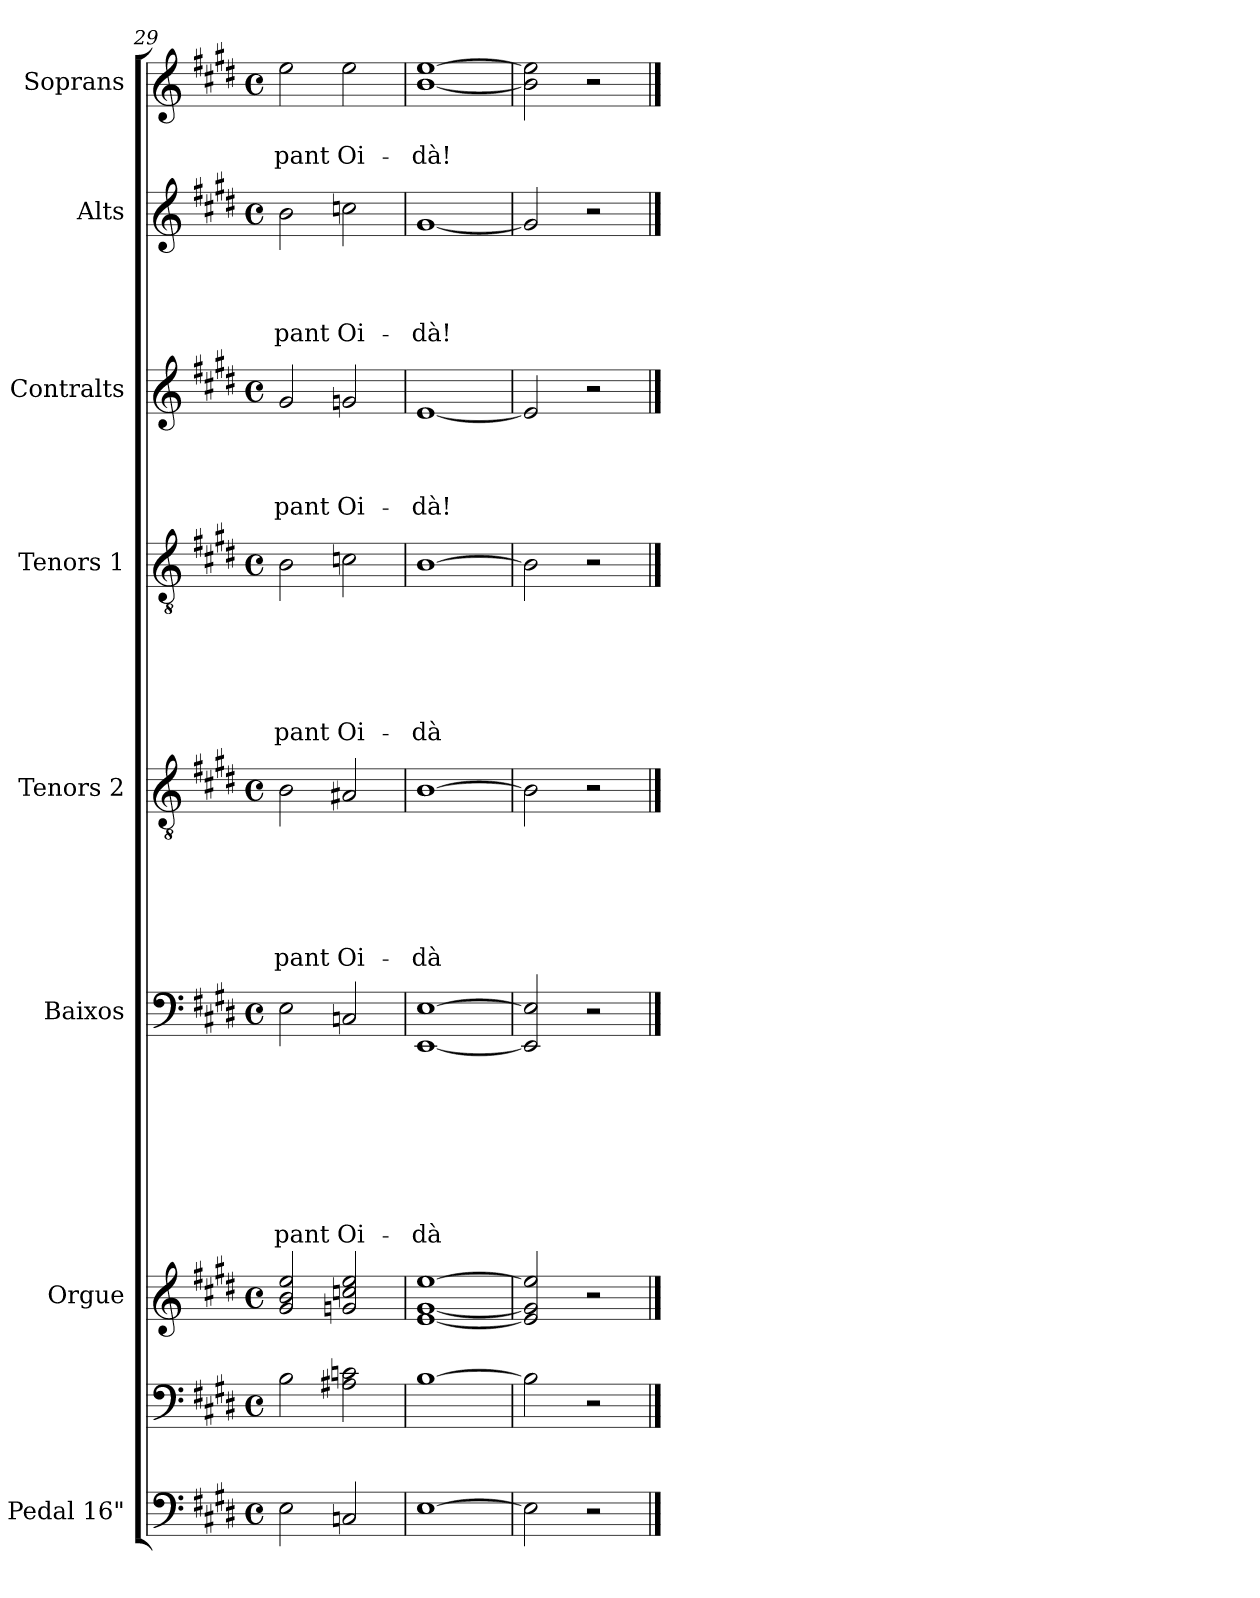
**kern	**kern	**kern	**kern	**text	**text	**text	**text	**text	**text	**text	**text	**kern	**text	**text	**text	**text	**text	**text	**kern	**text	**text	**text	**text	**text	**text	**kern	**text	**text	**text	**text	**kern	**text	**text	**text	**text	**kern	**text	**text
*part9	*part8	*part7	*part6	*part6	*part6	*part6	*part6	*part6	*part6	*part6	*part6	*part5	*part5	*part5	*part5	*part5	*part5	*part5	*part4	*part4	*part4	*part4	*part4	*part4	*part4	*part3	*part3	*part3	*part3	*part3	*part2	*part2	*part2	*part2	*part2	*part1	*part1	*part1
*staff9	*staff8	*staff7	*staff6	*staff6	*staff6	*staff6	*staff6	*staff6	*staff6	*staff6	*staff6	*staff5	*staff5	*staff5	*staff5	*staff5	*staff5	*staff5	*staff4	*staff4	*staff4	*staff4	*staff4	*staff4	*staff4	*staff3	*staff3	*staff3	*staff3	*staff3	*staff2	*staff2	*staff2	*staff2	*staff2	*staff1	*staff1	*staff1
*I"Pedal 16"	*	*I"Orgue	*I"Baixos	*	*	*	*	*	*	*	*	*I"Tenors 2	*	*	*	*	*	*	*I"Tenors 1	*	*	*	*	*	*	*I"Contralts	*	*	*	*	*I"Alts	*	*	*	*	*I"Soprans	*	*
*I'Ped 16"	*	*	*I'Baixos	*	*	*	*	*	*	*	*	*I'Tens 2	*	*	*	*	*	*	*I'Tens 1	*	*	*	*	*	*	*I'Contrls	*	*	*	*	*I'Alts	*	*	*	*	*I'Sopr	*	*
*clefF4	*clefF4	*clefG2	*clefF4	*	*	*	*	*	*	*	*	*clefGv2	*	*	*	*	*	*	*clefGv2	*	*	*	*	*	*	*clefG2	*	*	*	*	*clefG2	*	*	*	*	*clefG2	*	*
*k[f#c#g#d#]	*k[f#c#g#d#]	*k[f#c#g#d#]	*k[f#c#g#d#]	*	*	*	*	*	*	*	*	*k[f#c#g#d#]	*	*	*	*	*	*	*k[f#c#g#d#]	*	*	*	*	*	*	*k[f#c#g#d#]	*	*	*	*	*k[f#c#g#d#]	*	*	*	*	*k[f#c#g#d#]	*	*
*E:	*E:	*E:	*E:	*	*	*	*	*	*	*	*	*E:	*	*	*	*	*	*	*E:	*	*	*	*	*	*	*E:	*	*	*	*	*E:	*	*	*	*	*E:	*	*
*M4/4	*M4/4	*M4/4	*M4/4	*	*	*	*	*	*	*	*	*M4/4	*	*	*	*	*	*	*M4/4	*	*	*	*	*	*	*M4/4	*	*	*	*	*M4/4	*	*	*	*	*M4/4	*	*
*met(c)	*met(c)	*met(c)	*met(c)	*	*	*	*	*	*	*	*	*met(c)	*	*	*	*	*	*	*met(c)	*	*	*	*	*	*	*met(c)	*	*	*	*	*met(c)	*	*	*	*	*met(c)	*	*
=29	=29	=29	=29	=29	=29	=29	=29	=29	=29	=29	=29	=29	=29	=29	=29	=29	=29	=29	=29	=29	=29	=29	=29	=29	=29	=29	=29	=29	=29	=29	=29	=29	=29	=29	=29	=29	=29	=29
2E\	2B\	2g#/ 2b/ 2ee/	2E\	.	.	.	.	.	.	.	-pant	2B\	.	.	.	.	.	-pant	2B\	.	.	.	.	.	-pant	2g#/	.	.	.	-pant	2b\	.	.	.	-pant	2ee\	.	-pant
2Cn/	2A#X\ 2cn\	2gn/ 2ccn/ 2ee/	2Cn/	.	.	.	.	.	.	.	Oi-	2A#X/	.	.	.	.	.	Oi-	2cn\	.	.	.	.	.	Oi-	2gn/	.	.	.	Oi-	2ccn\	.	.	.	Oi-	2ee\	.	Oi-
=30	=30	=30	=30	=30	=30	=30	=30	=30	=30	=30	=30	=30	=30	=30	=30	=30	=30	=30	=30	=30	=30	=30	=30	=30	=30	=30	=30	=30	=30	=30	=30	=30	=30	=30	=30	=30	=30	=30
[1E	[1B	[1e [1g# [1ee	[1EE [1E	.	.	.	.	.	.	.	-dà	[1B	.	.	.	.	.	-dà	[1B	.	.	.	.	.	-dà	[1e	.	.	.	-dà!	[1g#	.	.	.	-dà!	[1b [1ee	.	-dà!
=31	=31	=31	=31	=31	=31	=31	=31	=31	=31	=31	=31	=31	=31	=31	=31	=31	=31	=31	=31	=31	=31	=31	=31	=31	=31	=31	=31	=31	=31	=31	=31	=31	=31	=31	=31	=31	=31	=31
2E\]	2B\]	2e/] 2g#/] 2ee/]	2EE/] 2E/]	.	.	.	.	.	.	.	.	2B\]	.	.	.	.	.	.	2B\]	.	.	.	.	.	.	2e/]	.	.	.	.	2g#/]	.	.	.	.	2b\] 2ee\]	.	.
2r	2r	2r	2r	.	.	.	.	.	.	.	.	2r	.	.	.	.	.	.	2r	.	.	.	.	.	.	2r	.	.	.	.	2r	.	.	.	.	2r	.	.
==	==	==	==	==	==	==	==	==	==	==	==	==	==	==	==	==	==	==	==	==	==	==	==	==	==	==	==	==	==	==	==	==	==	==	==	==	==	==
*-	*-	*-	*-	*-	*-	*-	*-	*-	*-	*-	*-	*-	*-	*-	*-	*-	*-	*-	*-	*-	*-	*-	*-	*-	*-	*-	*-	*-	*-	*-	*-	*-	*-	*-	*-	*-	*-	*-
